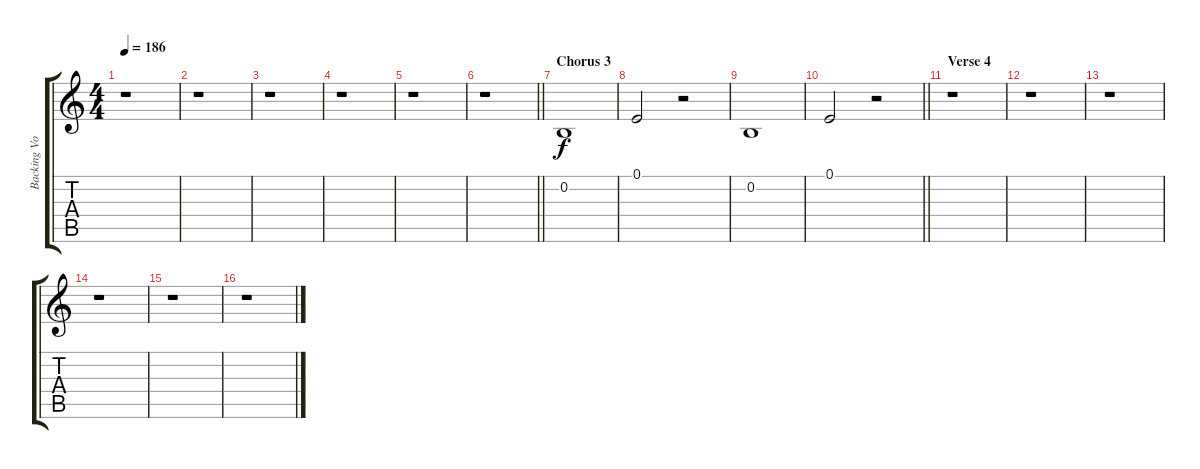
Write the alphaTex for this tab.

\track ("Backing Vocals (Dee Dee)" "Backing Vo") {instrument flute}
\staff {score tabs}
\tuning (E4 B3 G3 D3 A2 E2) {hide}
\ts (4 4)
\tempo 186
\clef g2
\ks c
r.1{dy f} |
r.1 |
r.1 |
r.1 |
r.1 |
\barLineRight lightlight
r.1 |
\section ("" "Chorus 3")
0.2.1 |
0.1.2 r.2 |
0.2.1 |
\barLineRight lightlight
0.1.2 r.2 |
\section ("" "Verse 4")
r.1 |
r.1 |
r.1 |
r.1 |
r.1 |
r.1
